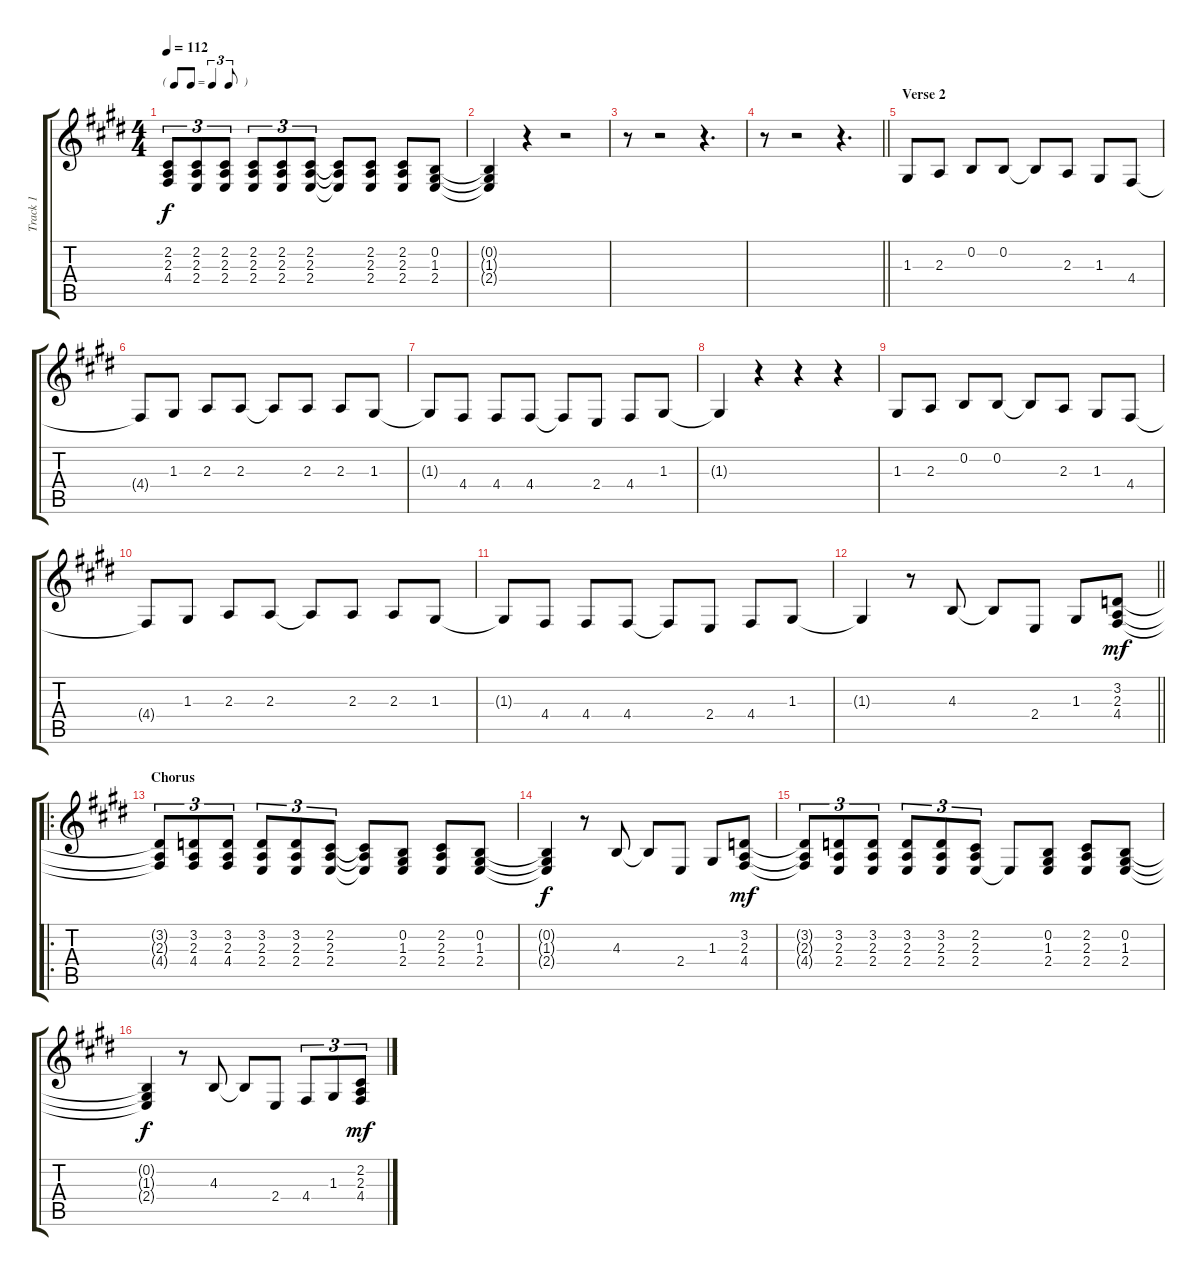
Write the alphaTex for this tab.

\track ("Track 1" "Track 1") {instrument tenorsax}
\staff {score tabs}
\tuning (E4 B3 G3 D3 A2 E2) {hide}
\ts (4 4)
\tf triplet8th
\tempo 112
\clef g2
\ks e
(2.2{t} 2.3{t} 4.4{t}).8{tu (3 2) dy f} (2.2 2.3 2.4).8{tu (3 2)} (2.2 2.3 2.4).8{tu (3 2)} (2.2 2.3 2.4).8{tu (3 2)} (2.2 2.3 2.4).8{tu (3 2)} (2.2 2.3 2.4).8{tu (3 2)} (2.2{t} 2.3{t} 2.4{t}).8 (2.2 2.3 2.4).8 (2.2 2.3 2.4).8 (0.2 1.3 2.4).8 |
(0.2{t} 1.3{t} 2.4{t}).4 r.4 r.2 |
r.8 r.2 r.4{d} |
\barLineRight lightlight
r.8 r.2 r.4{d} |
\section ("" "Verse 2")
1.3.8 2.3.8 0.2.8 0.2.8 0.2{t}.8 2.3.8 1.3.8 4.4.8 |
4.4{t}.8 1.3.8 2.3.8 2.3.8 2.3{t}.8 2.3.8 2.3.8 1.3.8 |
1.3{t}.8 4.4.8 4.4.8 4.4.8 4.4{t}.8 2.4.8 4.4.8 1.3.8 |
1.3{t}.4 r.4 r.4 r.4 |
1.3.8 2.3.8 0.2.8 0.2.8 0.2{t}.8 2.3.8 1.3.8 4.4.8 |
4.4{t}.8 1.3.8 2.3.8 2.3.8 2.3{t}.8 2.3.8 2.3.8 1.3.8 |
1.3{t}.8 4.4.8 4.4.8 4.4.8 4.4{t}.8 2.4.8 4.4.8 1.3.8 |
\barLineRight lightlight
1.3{t}.4 r.8 4.3.8 4.3{t}.8 2.4.8 1.3.8 (3.2 2.3 4.4).8{dy mf} |
\ro
\section ("" "Chorus")
(3.2{t} 2.3{t} 4.4{t}).8{tu (3 2)} (3.2 2.3 4.4).8{tu (3 2)} (3.2 2.3 4.4).8{tu (3 2)} (3.2 2.3 2.4).8{tu (3 2)} (3.2 2.3 2.4).8{tu (3 2)} (2.2 2.3 2.4).8{tu (3 2)} (2.2{t} 2.3{t} 2.4{t}).8 (0.2 1.3 2.4).8 (2.2 2.3 2.4).8 (0.2 1.3 2.4).8 |
(0.2{t} 1.3{t} 2.4{t}).4{dy f} r.8 4.3.8 4.3{t}.8 2.4.8 1.3.8 (3.2 2.3 4.4).8{dy mf} |
(3.2{t} 2.3{t} 4.4{t}).8{tu (3 2)} (3.2 2.3 2.4).8{tu (3 2)} (3.2 2.3 2.4).8{tu (3 2)} (3.2 2.3 2.4).8{tu (3 2)} (3.2 2.3 2.4).8{tu (3 2)} (2.2 2.3 2.4).8{tu (3 2)} 2.4{t}.8 (0.2 1.3 2.4).8 (2.2 2.3 2.4).8 (0.2 1.3 2.4).8 |
(0.2{t} 1.3{t} 2.4{t}).4{dy f} r.8 4.3.8 4.3{t}.8 2.4.8 4.4.8{tu (3 2)} 1.3.8{tu (3 2)} (2.2 2.3 4.4).8{tu (3 2) dy mf}
